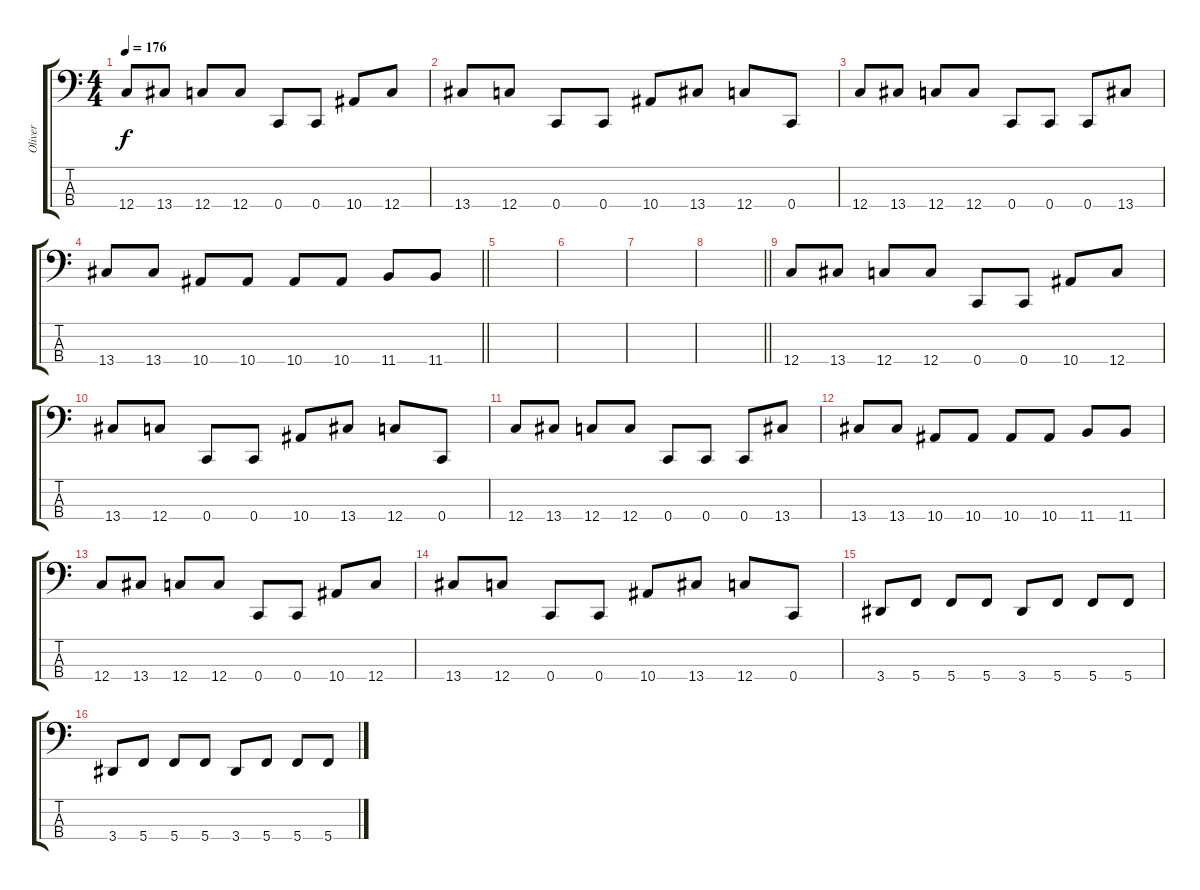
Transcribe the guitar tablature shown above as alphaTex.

\track ("Oliver" "Oliver") {instrument electricbassfinger}
\staff {score tabs}
\tuning (F2 C2 G1 C1) {hide}
\ts (4 4)
\tempo 176
\clef f4
\ks c
12.4.8{dy f} 13.4.8 12.4.8 12.4.8 0.4.8 0.4.8 10.4.8 12.4.8 |
13.4.8 12.4.8 0.4.8 0.4.8 10.4.8 13.4.8 12.4.8 0.4.8 |
12.4.8 13.4.8 12.4.8 12.4.8 0.4.8 0.4.8 0.4.8 13.4.8 |
\barLineRight lightlight
13.4.8 13.4.8 10.4.8 10.4.8 10.4.8 10.4.8 11.4.8 11.4.8 |
|
|
|
\barLineRight lightlight
|
12.4.8 13.4.8 12.4.8 12.4.8 0.4.8 0.4.8 10.4.8 12.4.8 |
13.4.8 12.4.8 0.4.8 0.4.8 10.4.8 13.4.8 12.4.8 0.4.8 |
12.4.8 13.4.8 12.4.8 12.4.8 0.4.8 0.4.8 0.4.8 13.4.8 |
13.4.8 13.4.8 10.4.8 10.4.8 10.4.8 10.4.8 11.4.8 11.4.8 |
12.4.8 13.4.8 12.4.8 12.4.8 0.4.8 0.4.8 10.4.8 12.4.8 |
13.4.8 12.4.8 0.4.8 0.4.8 10.4.8 13.4.8 12.4.8 0.4.8 |
3.4.8 5.4.8 5.4.8 5.4.8 3.4.8 5.4.8 5.4.8 5.4.8 |
3.4.8 5.4.8 5.4.8 5.4.8 3.4.8 5.4.8 5.4.8 5.4.8
